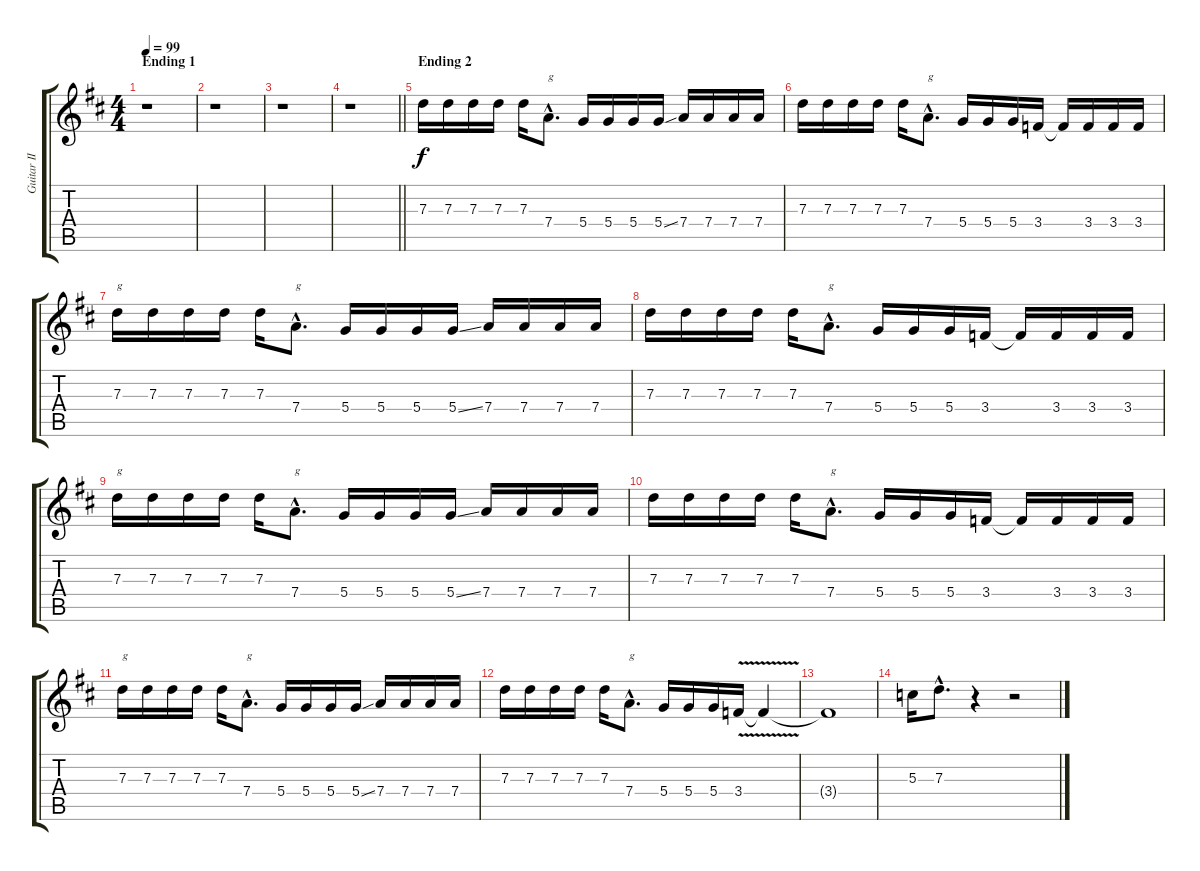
\track ("Guitar II" "Guitar II") {instrument distortionguitar}
\staff {score tabs}
\tuning (E4 B3 G3 D3 A2 E2) {hide}
\ts (4 4)
\section ("" "Ending 1")
\tempo 99
\clef g2
\ks d
r.1{dy f} |
r.1 |
r.1 |
\barLineRight lightlight
r.1 |
\section ("" "Ending 2")
7.3.16{volume 12} 7.3.16 7.3.16 7.3.16 7.3.16 7.4{hac}.8{d txt "g"} 5.4.16 5.4.16 5.4.16 5.4{ss}.16 7.4.16 7.4.16 7.4.16 7.4.16 |
7.3.16 7.3.16 7.3.16 7.3.16 7.3.16 7.4{hac}.8{d txt "g"} 5.4.16 5.4.16 5.4.16 3.4.16 3.4{t}.16 3.4.16 3.4.16 3.4.16 |
7.3.16{txt "g"} 7.3.16 7.3.16 7.3.16 7.3.16 7.4{hac}.8{d txt "g"} 5.4.16 5.4.16 5.4.16 5.4{ss}.16 7.4.16 7.4.16 7.4.16 7.4.16 |
7.3.16 7.3.16 7.3.16 7.3.16 7.3.16 7.4{hac}.8{d txt "g"} 5.4.16 5.4.16 5.4.16 3.4.16 3.4{t}.16 3.4.16 3.4.16 3.4.16 |
7.3.16{txt "g"} 7.3.16 7.3.16 7.3.16 7.3.16 7.4{hac}.8{d txt "g"} 5.4.16 5.4.16 5.4.16 5.4{ss}.16 7.4.16 7.4.16 7.4.16 7.4.16 |
7.3.16 7.3.16 7.3.16 7.3.16 7.3.16 7.4{hac}.8{d txt "g"} 5.4.16 5.4.16 5.4.16 3.4.16 3.4{t}.16 3.4.16 3.4.16 3.4.16 |
7.3.16{txt "g"} 7.3.16 7.3.16 7.3.16 7.3.16 7.4{hac}.8{d txt "g"} 5.4.16 5.4.16 5.4.16 5.4{ss}.16 7.4.16 7.4.16 7.4.16 7.4.16 |
7.3.16 7.3.16 7.3.16 7.3.16 7.3.16 7.4{hac}.8{d txt "g"} 5.4.16 5.4.16 5.4.16 3.4{v}.16 3.4{t}.4 |
3.4{t}.1 |
5.3.16 7.3{hac}.8{d} r.4 r.2
